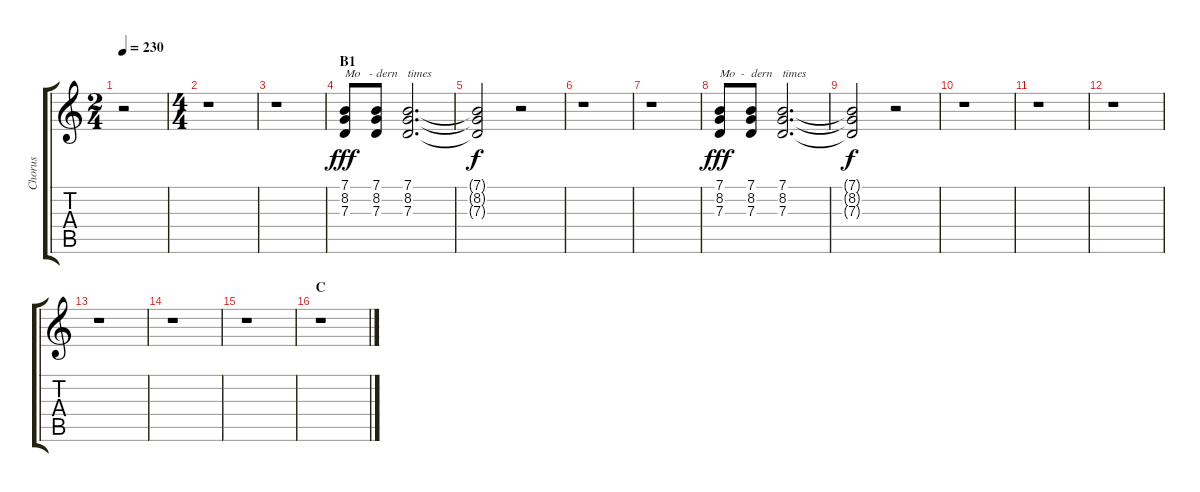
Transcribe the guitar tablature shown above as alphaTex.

\track ("Chorus" "Chorus") {instrument synthvoice}
\staff {score tabs}
\tuning (E4 B3 G3 D3 A2 E2) {hide}
\ts (2 4)
\tempo 230
\clef g2
\ks c
r.2{dy fff} |
\ts (4 4)
r.1 |
r.1 |
\section ("" "B1")
(7.1 8.2 7.3).8{txt "Mo   -"} (7.1 8.2 7.3).8{txt "dern"} (7.1 8.2 7.3).2{d txt "times"} |
(7.1{t} 8.2{t} 7.3{t}).2{dy f} r.2 |
r.1 |
r.1 |
(7.1 8.2 7.3).8{txt "Mo  -" dy fff} (7.1 8.2 7.3).8{txt "dern"} (7.1 8.2 7.3).2{d txt "times"} |
(7.1{t} 8.2{t} 7.3{t}).2{dy f} r.2 |
r.1 |
r.1 |
r.1 |
r.1 |
r.1 |
r.1 |
\section ("" "C")
r.1
